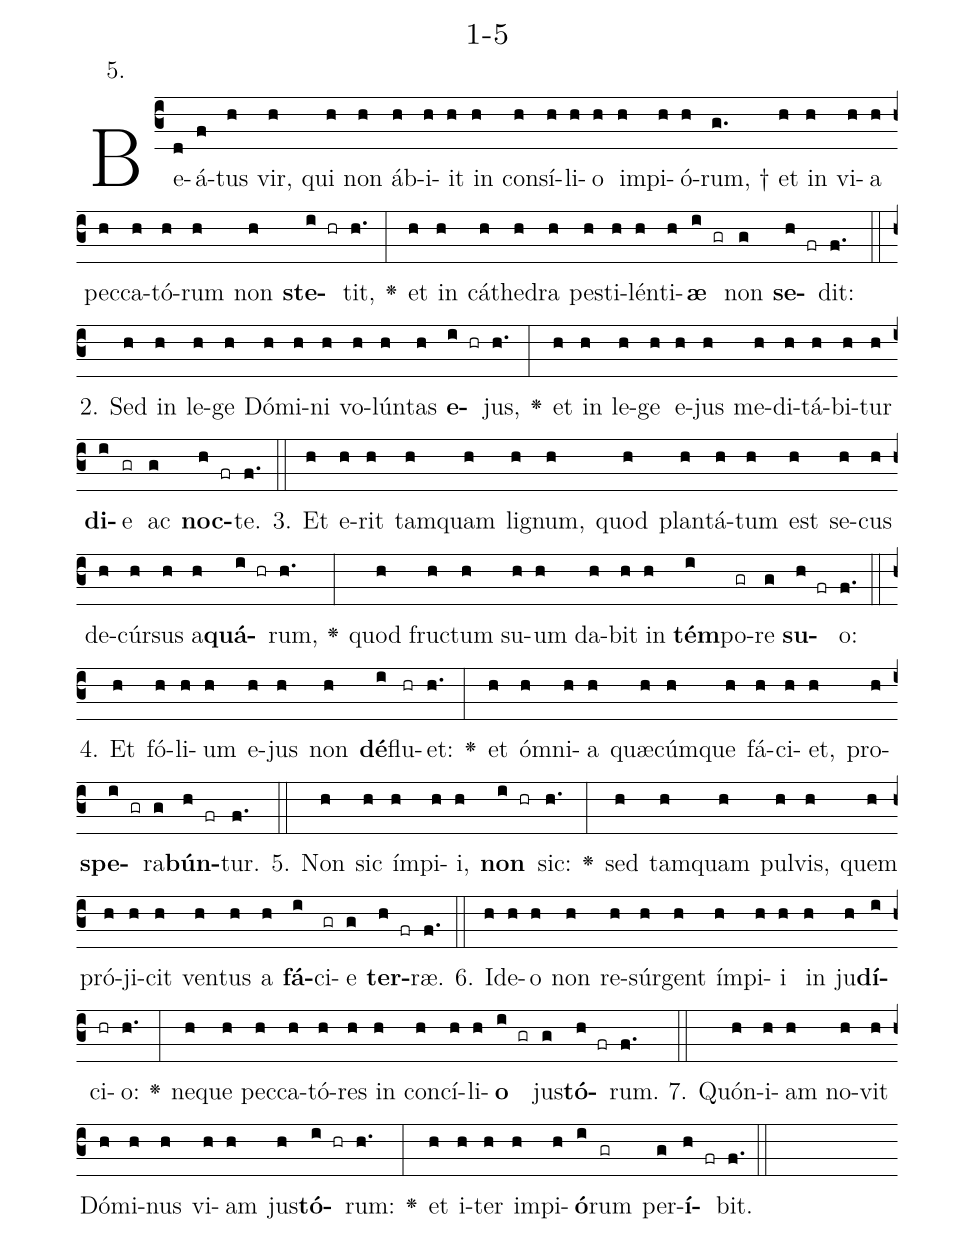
name: 1-5;
annotation: 5.;
%%
(c3)Be(d)á(f)tus(h) vir,(h) qui(h) non(h) áb(h)i(h)it(h) in(h) con(h)sí(h)li(h)o(h) im(h)pi(h)ó(h)rum, †(g.) et(h) in(h) vi(h)a(h) pec(h)ca(h)tó(h)rum(h) non(h) <b>ste</b>(i hr)tit,(h.) <v>\greheightstar</v>(:) et(h) in(h) cá(h)the(h)dra(h) pes(h)ti(h)lén(h)ti(h)<b>æ</b>(i gr) non(g) <b>se</b>(h fr)dit:(f.) (::)
2. Sed(h) in(h) le(h)ge(h) Dó(h)mi(h)ni(h) vo(h)lún(h)tas(h) <b>e</b>(i hr)jus,(h.) <v>\greheightstar</v>(:) et(h) in(h) le(h)ge(h) e(h)jus(h) me(h)di(h)tá(h)bi(h)tur(h) <b>di</b>(i)e(gr) ac(g) <b>noc</b>(h fr)te.(f.) (::)
3. Et(h) e(h)rit(h) tam(h)quam(h) li(h)gnum,(h) quod(h) plan(h)tá(h)tum(h) est(h) se(h)cus(h) de(h)cúr(h)sus(h) a(h)<b>quá</b>(i hr)rum,(h.) <v>\greheightstar</v>(:) quod(h) fruc(h)tum(h) su(h)um(h) da(h)bit(h) in(h) <b>tém</b>(i)po(gr)re(g) <b>su</b>(h fr)o:(f.) (::)
4. Et(h) fó(h)li(h)um(h) e(h)jus(h) non(h) <b>dé</b>(i)flu(hr)et:(h.) <v>\greheightstar</v>(:) et(h) óm(h)ni(h)a(h) quæ(h)cúm(h)que(h) fá(h)ci(h)et,(h) pro(h)<b>spe</b>(i gr)ra(g)<b>bún</b>(h fr)tur.(f.) (::)
5. Non(h) sic(h) ím(h)pi(h)i,(h) <b>non</b>(i hr) sic:(h.) <v>\greheightstar</v>(:) sed(h) tam(h)quam(h) pul(h)vis,(h) quem(h) pró(h)ji(h)cit(h) ven(h)tus(h) a(h) <b>fá</b>(i)ci(gr)e(g) <b>ter</b>(h fr)ræ.(f.) (::)
6. Id(h)e(h)o(h) non(h) re(h)súr(h)gent(h) ím(h)pi(h)i(h) in(h) ju(h)<b>dí</b>(i)ci(hr)o:(h.) <v>\greheightstar</v>(:) ne(h)que(h) pec(h)ca(h)tó(h)res(h) in(h) con(h)cí(h)li(h)<b>o</b>(i gr) jus(g)<b>tó</b>(h fr)rum.(f.) (::)
7. Quón(h)i(h)am(h) no(h)vit(h) Dó(h)mi(h)nus(h) vi(h)am(h) jus(h)<b>tó</b>(i hr)rum:(h.) <v>\greheightstar</v>(:) et(h) i(h)ter(h) im(h)pi(h)<b>ó</b>(i)rum(gr) per(g)<b>í</b>(h fr)bit.(f.) (::)
